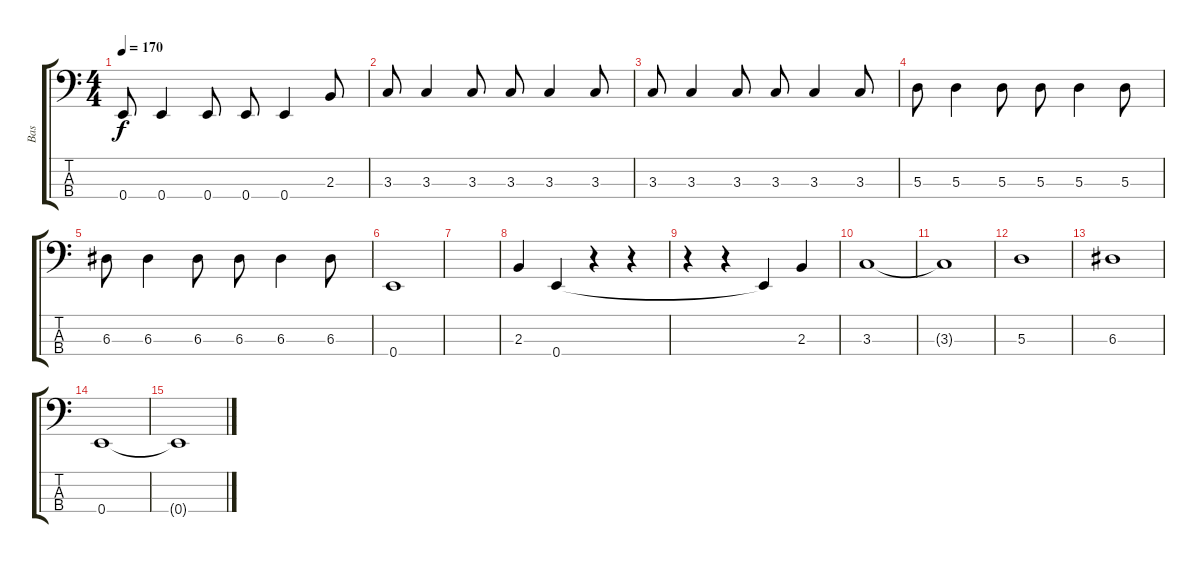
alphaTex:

\track ("Bas" "Bas") {instrument electricbassfinger}
\staff {score tabs}
\tuning (G2 D2 A1 E1) {hide}
\ts (4 4)
\tempo 170
\clef f4
\ks c
0.4.8{dy f} 0.4.4 0.4.8 0.4.8 0.4.4 2.3.8 |
3.3.8 3.3.4 3.3.8 3.3.8 3.3.4 3.3.8 |
3.3.8 3.3.4 3.3.8 3.3.8 3.3.4 3.3.8 |
5.3.8 5.3.4 5.3.8 5.3.8 5.3.4 5.3.8 |
6.3.8 6.3.4 6.3.8 6.3.8 6.3.4 6.3.8 |
0.4.1 |
|
2.3.4 0.4.4 r.4 r.4 |
r.4 r.4 0.4{t}.4 2.3.4 |
3.3.1 |
3.3{t}.1 |
5.3.1 |
6.3.1 |
0.4.1 |
0.4{t}.1
